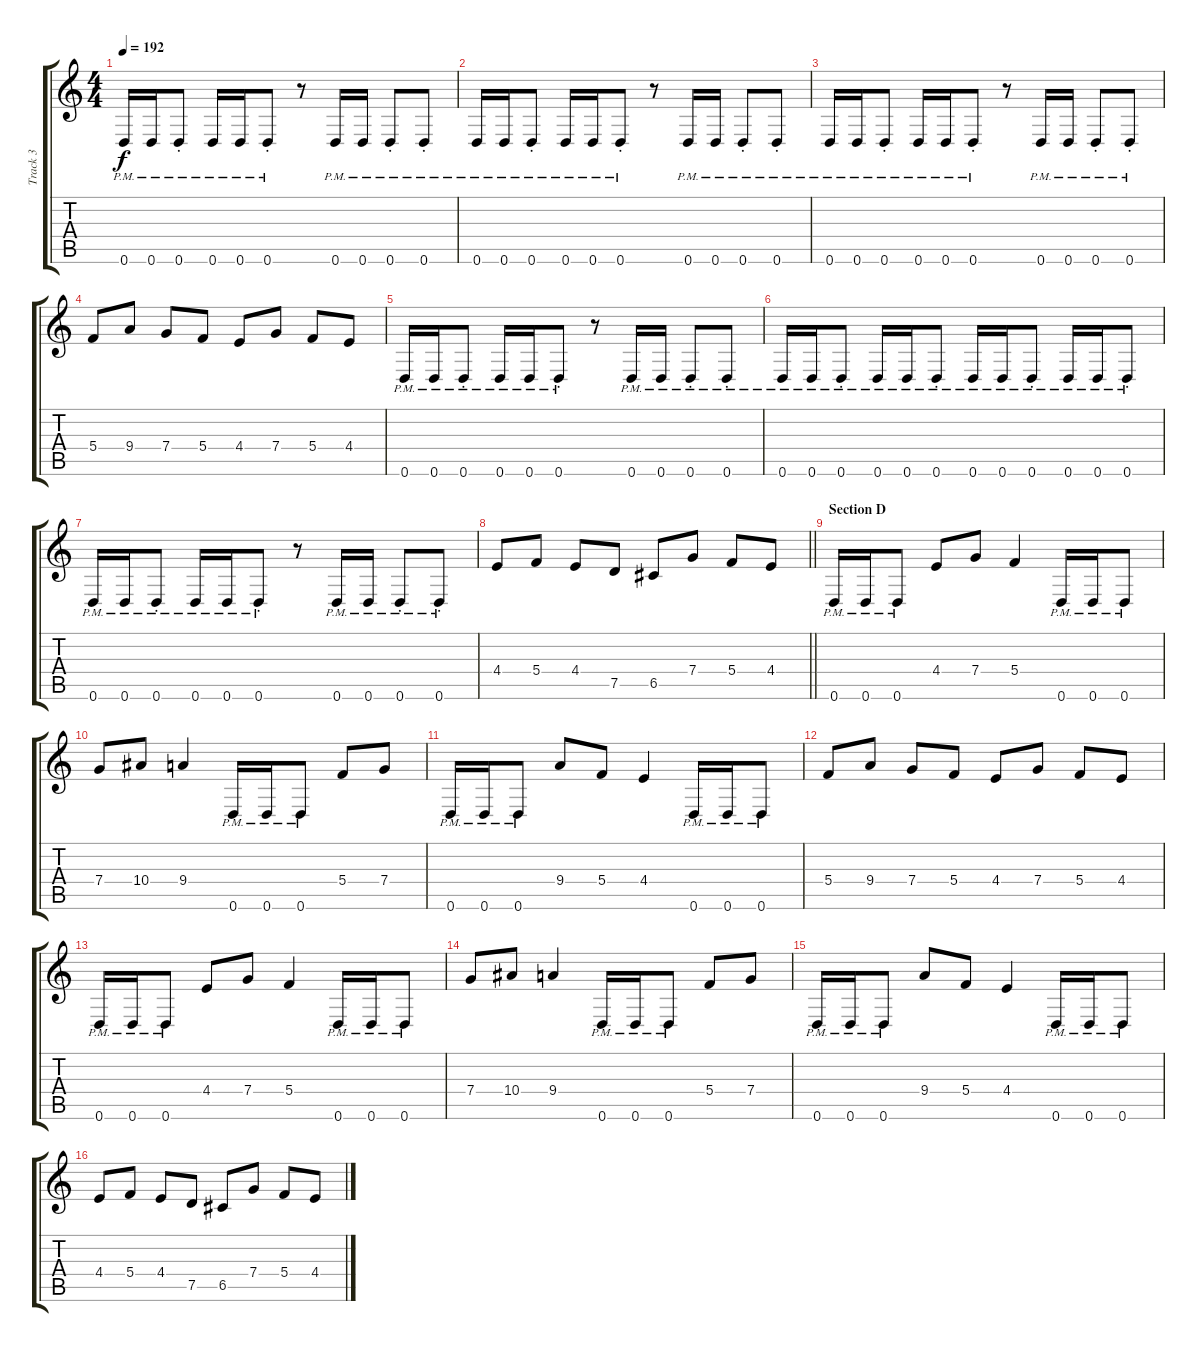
\track ("Track 3" "Track 3") {instrument distortionguitar}
\staff {score tabs}
\tuning (D4 A3 F3 C3 G2 D2) {hide}
\ts (4 4)
\tempo 192
\clef g2
\ks c
0.6{pm}.16{dy f} 0.6{pm}.16 0.6{pm st}.8 0.6{pm}.16 0.6{pm}.16 0.6{pm st}.8 r.8 0.6{pm}.16 0.6{pm}.16 0.6{pm st}.8 0.6{pm st}.8 |
0.6{pm}.16 0.6{pm}.16 0.6{pm st}.8 0.6{pm}.16 0.6{pm}.16 0.6{pm st}.8 r.8 0.6{pm}.16 0.6{pm}.16 0.6{pm st}.8 0.6{pm st}.8 |
0.6{pm}.16 0.6{pm}.16 0.6{pm st}.8 0.6{pm}.16 0.6{pm}.16 0.6{pm st}.8 r.8 0.6{pm}.16 0.6{pm}.16 0.6{pm st}.8 0.6{pm st}.8 |
5.4.8 9.4.8 7.4.8 5.4.8 4.4.8 7.4.8 5.4.8 4.4.8 |
0.6{pm}.16 0.6{pm}.16 0.6{pm st}.8 0.6{pm}.16 0.6{pm}.16 0.6{pm st}.8 r.8 0.6{pm}.16 0.6{pm}.16 0.6{pm st}.8 0.6{pm st}.8 |
0.6{pm}.16 0.6{pm}.16 0.6{pm st}.8 0.6{pm}.16 0.6{pm}.16 0.6{pm st}.8 0.6{pm}.16 0.6{pm}.16 0.6{pm st}.8 0.6{pm}.16 0.6{pm}.16 0.6{pm st}.8 |
0.6{pm}.16 0.6{pm}.16 0.6{pm st}.8 0.6{pm}.16 0.6{pm}.16 0.6{pm st}.8 r.8 0.6{pm}.16 0.6{pm}.16 0.6{pm st}.8 0.6{pm st}.8 |
\barLineRight lightlight
4.4.8 5.4.8 4.4.8 7.5.8 6.5.8 7.4.8 5.4.8 4.4.8 |
\section ("" "Section D")
0.6{pm}.16 0.6{pm}.16 0.6{pm}.8 4.4.8 7.4.8 5.4.4 0.6{pm}.16 0.6{pm}.16 0.6{pm}.8 |
7.4.8 10.4.8 9.4.4 0.6{pm}.16 0.6{pm}.16 0.6{pm}.8 5.4.8 7.4.8 |
0.6{pm}.16 0.6{pm}.16 0.6{pm}.8 9.4.8 5.4.8 4.4.4 0.6{pm}.16 0.6{pm}.16 0.6{pm}.8 |
5.4.8 9.4.8 7.4.8 5.4.8 4.4.8 7.4.8 5.4.8 4.4.8 |
0.6{pm}.16 0.6{pm}.16 0.6{pm}.8 4.4.8 7.4.8 5.4.4 0.6{pm}.16 0.6{pm}.16 0.6{pm}.8 |
7.4.8 10.4.8 9.4.4 0.6{pm}.16 0.6{pm}.16 0.6{pm}.8 5.4.8 7.4.8 |
0.6{pm}.16 0.6{pm}.16 0.6{pm}.8 9.4.8 5.4.8 4.4.4 0.6{pm}.16 0.6{pm}.16 0.6{pm}.8 |
4.4.8 5.4.8 4.4.8 7.5.8 6.5.8 7.4.8 5.4.8 4.4.8
